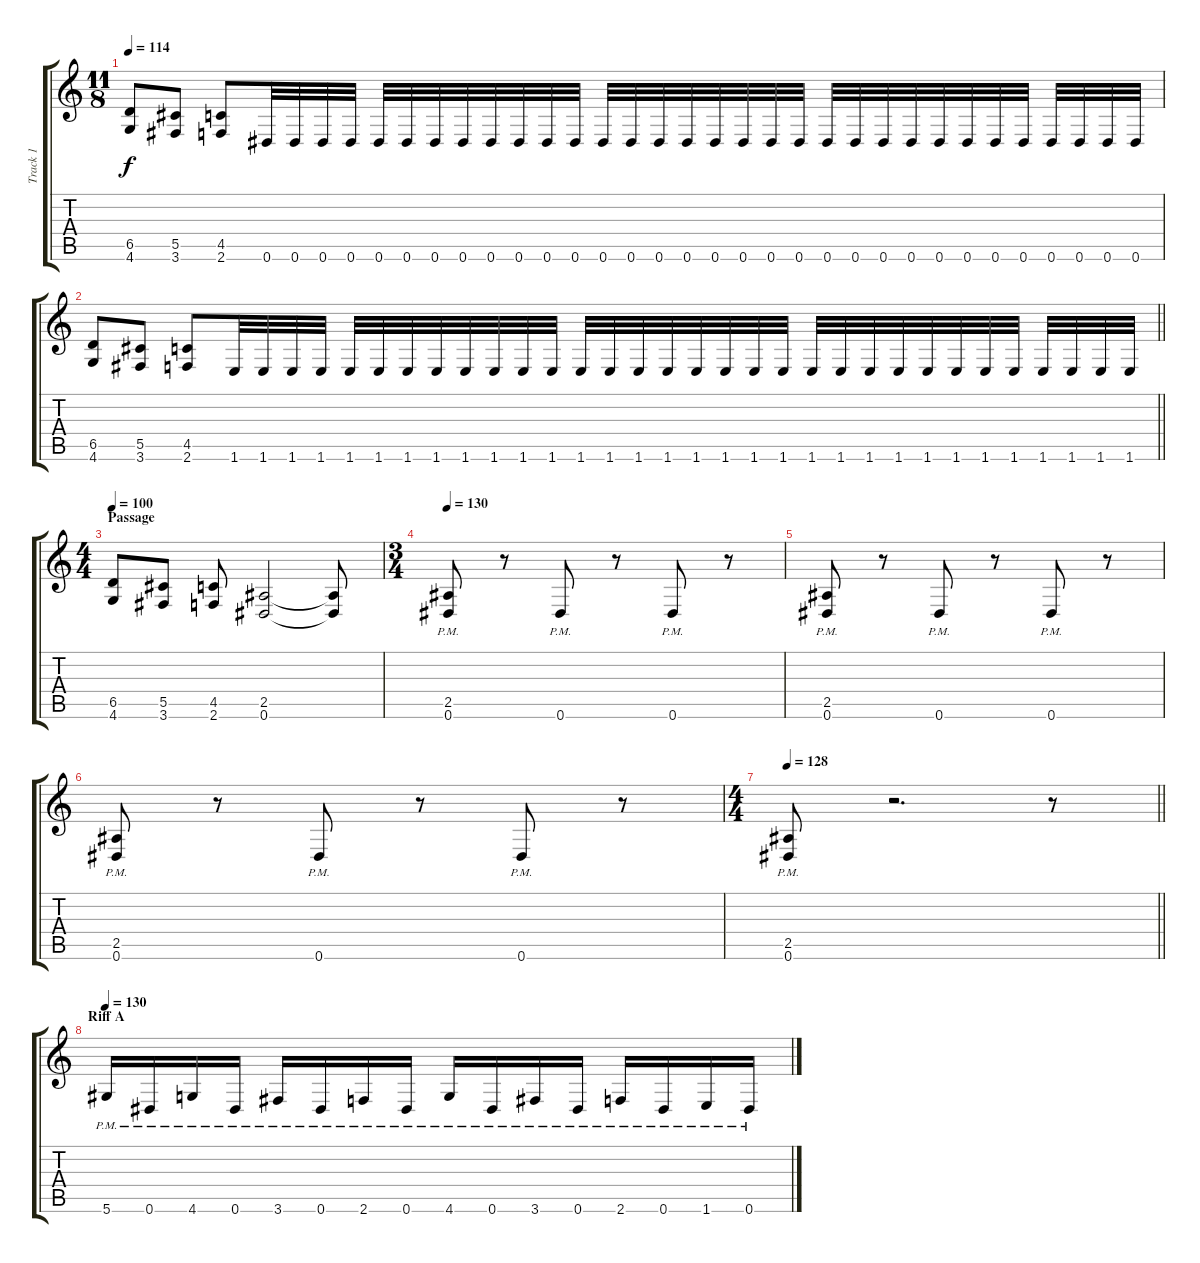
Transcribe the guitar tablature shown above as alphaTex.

\track ("Track 1" "Track 1") {instrument distortionguitar}
\staff {score tabs}
\tuning (Eb4 Bb3 Gb3 Db3 Ab2 Eb2) {hide}
\ts (11 8)
\tempo 114
\clef g2
\ks c
(6.5 4.6).8{dy f} (5.5 3.6).8 (4.5 2.6).8 0.6.32 0.6.32 0.6.32 0.6.32 0.6.32 0.6.32 0.6.32 0.6.32 0.6.32 0.6.32 0.6.32 0.6.32 0.6.32 0.6.32 0.6.32 0.6.32 0.6.32 0.6.32 0.6.32 0.6.32 0.6.32 0.6.32 0.6.32 0.6.32 0.6.32 0.6.32 0.6.32 0.6.32 0.6.32 0.6.32 0.6.32 0.6.32 |
\barLineRight lightlight
(6.5 4.6).8 (5.5 3.6).8 (4.5 2.6).8 1.6.32 1.6.32 1.6.32 1.6.32 1.6.32 1.6.32 1.6.32 1.6.32 1.6.32 1.6.32 1.6.32 1.6.32 1.6.32 1.6.32 1.6.32 1.6.32 1.6.32 1.6.32 1.6.32 1.6.32 1.6.32 1.6.32 1.6.32 1.6.32 1.6.32 1.6.32 1.6.32 1.6.32 1.6.32 1.6.32 1.6.32 1.6.32 |
\ts (4 4)
\section ("" "Passage")
\tempo 100
(6.5 4.6).8 (5.5 3.6).8 (4.5 2.6).8 (2.5 0.6).2 (2.5{t} 0.6{t}).8 |
\ts (3 4)
\tempo 130
(2.5{pm} 0.6{pm}).8 r.8 0.6{pm}.8 r.8 0.6{pm}.8 r.8 |
(2.5{pm} 0.6{pm}).8 r.8 0.6{pm}.8 r.8 0.6{pm}.8 r.8 |
(2.5{pm} 0.6{pm}).8 r.8 0.6{pm}.8 r.8 0.6{pm}.8 r.8 |
\ts (4 4)
\tempo 128
\barLineRight lightlight
(2.5{pm} 0.6{pm}).8 r.2{d} r.8 |
\section ("" "Riff A")
\tempo 130
5.6{pm}.16 0.6{pm}.16 4.6{pm}.16 0.6{pm}.16 3.6{pm}.16 0.6{pm}.16 2.6{pm}.16 0.6{pm}.16 4.6{pm}.16 0.6{pm}.16 3.6{pm}.16 0.6{pm}.16 2.6{pm}.16 0.6{pm}.16 1.6{pm}.16 0.6{pm}.16
